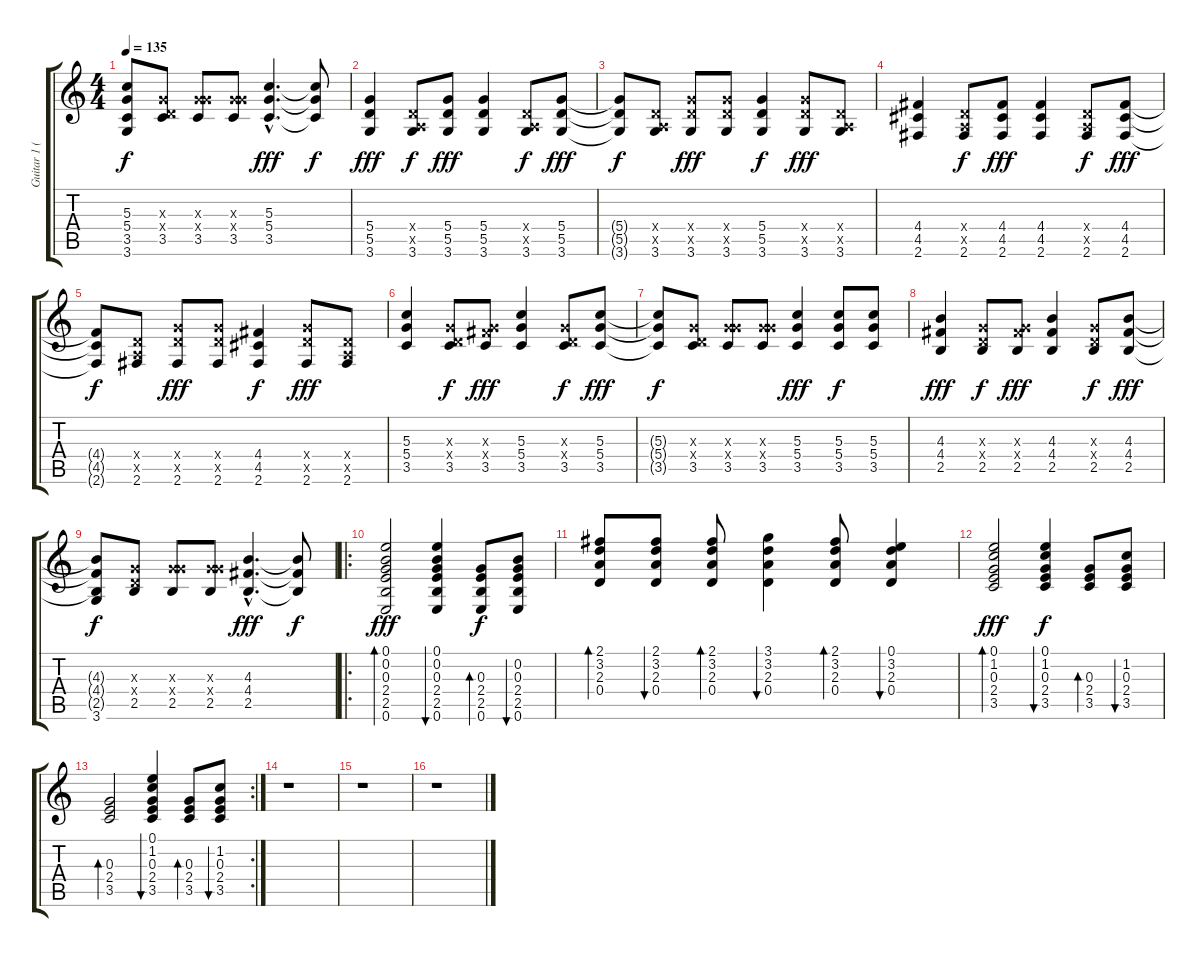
\track ("Guitar 1 (John 5)" "Guitar 1 (") {instrument distortionguitar}
\staff {score tabs}
\tuning (E4 B3 G3 D3 A2 E2) {hide}
\ts (4 4)
\tempo 135
\clef g2
\ks c
(5.3{t} 5.4{t} 3.5{t} 3.6).8{dy f} (0.3{x} 0.4{x} 3.5).8 (0.3{x} 5.4{x} 3.5).8 (0.3{x} 5.4{x} 3.5).8 (5.3{hac} 5.4{hac} 3.5{hac}).4{d dy fff} (5.3{t} 5.4{t} 3.5{t}).8{dy f} |
(5.4 5.5 3.6).4{dy fff} (0.4{x} 0.5{x} 3.6).8{dy f} (5.4 5.5 3.6).8{dy fff} (5.4 5.5 3.6).4 (0.4{x} 0.5{x} 3.6).8{dy f} (5.4 5.5 3.6).8{dy fff} |
(5.4{t} 5.5{t} 3.6{t}).8{dy f} (0.4{x} 0.5{x} 3.6).8 (5.4{x} 5.5{x} 3.6).8{dy fff} (5.4{x} 5.5{x} 3.6).8 (5.4 5.5 3.6).4{dy f} (5.4{x} 5.5{x} 3.6).8{dy fff} (0.4{x} 0.5{x} 3.6).8 |
(4.4 4.5 2.6).4 (0.4{x} 0.5{x} 2.6).8{dy f} (4.4 4.5 2.6).8{dy fff} (4.4 4.5 2.6).4 (0.4{x} 0.5{x} 2.6).8{dy f} (4.4 4.5 2.6).8{dy fff} |
(4.4{t} 4.5{t} 2.6{t}).8{dy f} (0.4{x} 0.5{x} 2.6).8 (5.4{x} 5.5{x} 2.6).8{dy fff} (5.4{x} 5.5{x} 2.6).8 (4.4 4.5 2.6).4{dy f} (5.4{x} 5.5{x} 2.6).8{dy fff} (0.4{x} 0.5{x} 2.6).8 |
(5.3 5.4 3.5).4 (0.3{x} 0.4{x} 3.5).8{dy f} (0.3{x} 4.4{x} 3.5).8{dy fff} (5.3 5.4 3.5).4 (0.3{x} 0.4{x} 3.5).8{dy f} (5.3 5.4 3.5).8{dy fff} |
(5.3{t} 5.4{t} 3.5{t}).8{dy f} (0.3{x} 0.4{x} 3.5).8 (0.3{x} 5.4{x} 3.5).8 (0.3{x} 5.4{x} 3.5).8 (5.3 5.4 3.5).4{dy fff} (5.3 5.4 3.5).8{dy f} (5.3 5.4 3.5).8 |
(4.3 4.4 2.5).4{dy fff} (0.3{x} 0.4{x} 2.5).8{dy f} (0.3{x} 4.4{x} 2.5).8{dy fff} (4.3 4.4 2.5).4 (0.3{x} 0.4{x} 2.5).8{dy f} (4.3 4.4 2.5).8{dy fff} |
(4.3{t} 4.4{t} 2.5{t} 3.6).8{dy f} (0.3{x} 0.4{x} 2.5).8 (0.3{x} 5.4{x} 2.5).8 (0.3{x} 5.4{x} 2.5).8 (4.3{hac} 4.4{hac} 2.5{hac}).4{d dy fff} (4.3{t} 4.4{t} 2.5{t}).8{dy f} |
\ro
(0.1 0.2 0.3 2.4 2.5 0.6).2{bd 60 dy fff instrument acousticguitarsteel} (0.1 0.2 0.3 2.4 2.5 0.6).4{bu 60} (0.3 2.4 2.5 0.6).8{bd 60 dy f} (0.2 0.3 2.4 2.5 0.6).8{bu 60} |
(2.1 3.2 2.3 0.4).8{bd 60} (2.1 3.2 2.3 0.4).8{bu 60} (2.1 3.2 2.3 0.4).8{bd 60} (3.1 3.2 2.3 0.4).4{bu 60} (2.1 3.2 2.3 0.4).8{bd 60} (0.1 3.2 2.3 0.4).4{bu 60} |
(0.1 1.2 0.3 2.4 3.5).2{bd 60 dy fff instrument acousticguitarsteel} (0.1 1.2 0.3 2.4 3.5).4{bu 60 dy f} (0.3 2.4 3.5).8{bd 60} (1.2 0.3 2.4 3.5).8{bu 60} |
\rc 2
(0.3 2.4 3.5).2{bd 60 instrument acousticguitarsteel} (0.1 1.2 0.3 2.4 3.5).4{bu 60} (0.3 2.4 3.5).8{bd 60} (1.2 0.3 2.4 3.5).8{bu 60} |
r.1 |
r.1 |
r.1
